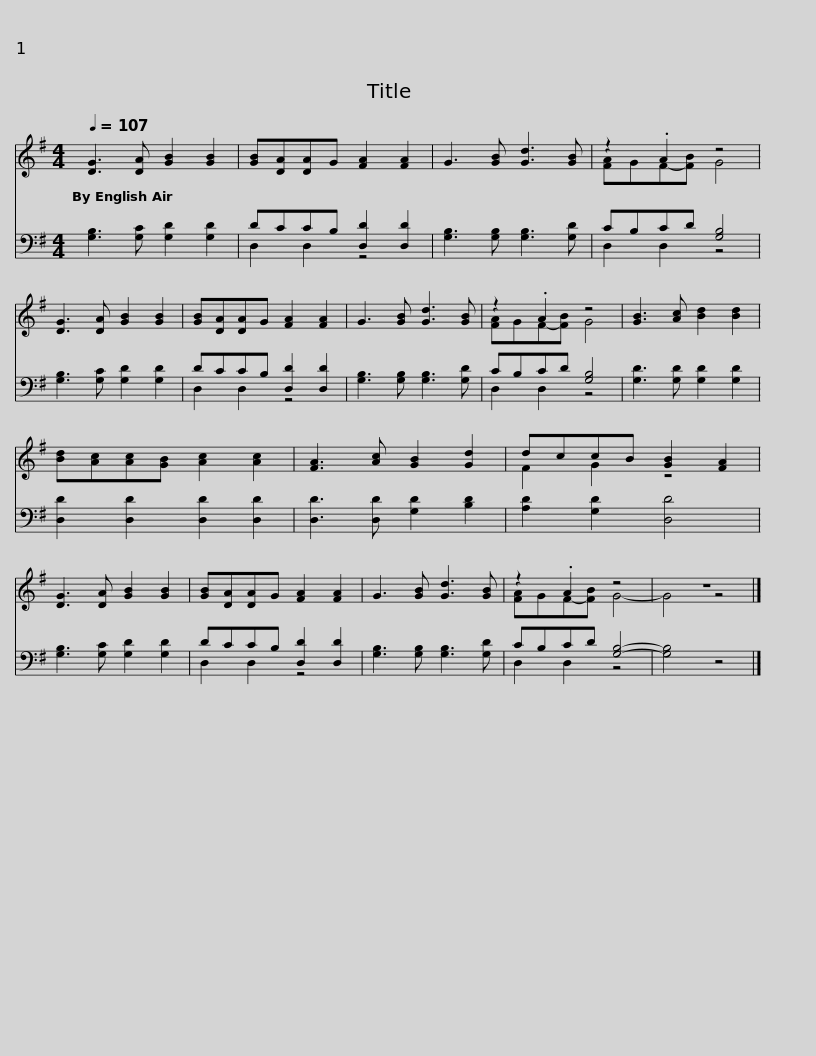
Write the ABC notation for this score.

X:1
%%score ( 1 2 ) ( 3 4 )
L:1/8
Q:1/4=107
M:4/4
I:linebreak $
K:G
V:1 treble
V:2 treble
V:3 bass
V:4 bass
V:1
 [DG]3 [DA] [GB]2 [GB]2 | [GB][DA][DA]G [FA]2 [FA]2 | G3 [GB] [Gd]3 [GB] |$ z2 .A2 z4 | [DG]3 [DA] [GB]2 [GB]2 | %5
 [GB][DA][DA]G [FA]2 [FA]2 | G3 [GB] [Gd]3 [GB] | z2 .A2 z4 | [GB]3 [Ac] [Bd]2 [Bd]2 |$ [Bd][Ac][Ac][GB] [Ac]2 [Ac]2 | %10
 [FA]3 [Ac] [GB]2 [Gd]2 | dccB [GB]2 [FA]2 | [DG]3 [DA] [GB]2 [GB]2 | [GB][DA][DA]G [FA]2 [FA]2 | G3 [GB] [Gd]3 [GB] | %15
 z2 .A2 z4 |$ z8 |] %17
V:2
 x8 | x8 | x8 |$ [FA]GF-[FB] G4 | x8 | %5
 x8 | x8 | [FA]GF-[FB] G4 | x8 |$ x8 | %10
 x8 | F2 G2 z4 | x8 | x8 | x8 | %15
 [FA]GF-[FB] G4- |$ G4 z4 |] %17
V:3
 [G,B,]3 [G,C] [G,D]2 [G,D]2 | DCCB, [D,D]2 [D,D]2 | [G,B,]3 [G,B,] [G,B,]3 [G,D] |$ CB,CD [G,B,]4 | [G,B,]3 [G,C] [G,D]2 [G,D]2 | %5
 DCCB, [D,D]2 [D,D]2 | [G,B,]3 [G,B,] [G,B,]3 [G,D] | CB,CD [G,B,]4 | [G,D]3 [G,D] [G,D]2 [G,D]2 |$ [D,D]2 [D,D]2 [D,D]2 [D,D]2 | %10
 [D,D]3 [D,D] [G,D]2 [B,D]2 | [A,D]2 [G,D]2 [D,D]4 | [G,B,]3 [G,C] [G,D]2 [G,D]2 | DCCB, [D,D]2 [D,D]2 | [G,B,]3 [G,B,] [G,B,]3 [G,D] | %15
 CB,CD [G,B,]4- |$ [G,B,]4 z4 |] %17
V:4
 x8 | D,2 D,2 z4 | x8 |$ D,2 D,2 z4 | x8 | %5
 D,2 D,2 z4 | x8 | D,2 D,2 z4 | x8 |$ x8 | %10
 x8 | x8 | x8 | D,2 D,2 z4 | x8 | %15
 D,2 D,2 z4 |$ x8 |] %17
